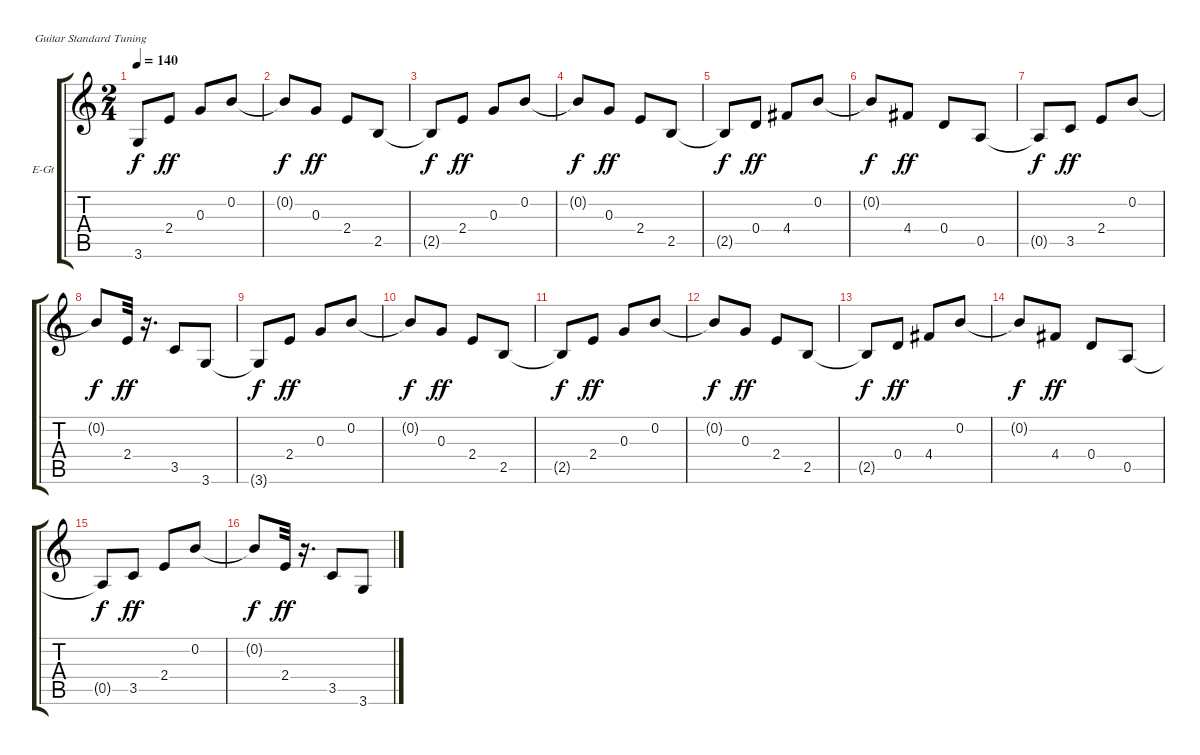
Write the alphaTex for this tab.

\bracketExtendMode groupsimilarinstruments
\firstSystemTrackNameOrientation horizontal
\otherSystemsTrackNameOrientation horizontal
\track ("Гитара 3" "E-Gt") {instrument electricguitarclean}
\staff {score tabs}
\tuning (E4 B3 G3 D3 A2 E2)
\ts (2 4)
\tempo 140
\clef g2
\ks c
3.6{t}.8{dy f} 2.4.8{dy ff} 0.3.8 0.2.8 |
0.2{t}.8{dy f} 0.3.8{dy ff} 2.4.8 2.5.8 |
2.5{t}.8{dy f} 2.4.8{dy ff} 0.3.8 0.2.8 |
0.2{t}.8{dy f} 0.3.8{dy ff} 2.4.8 2.5.8 |
2.5{t}.8{dy f} 0.4.8{dy ff} 4.4.8 0.2.8 |
0.2{t}.8{dy f} 4.4.8{dy ff} 0.4.8 0.5.8 |
0.5{t}.8{dy f} 3.5.8{dy ff} 2.4.8 0.2.8 |
0.2{t}.8{dy f} 2.4.32{dy ff} r.16{d} 3.5.8 3.6.8 |
3.6{t}.8{dy f} 2.4.8{dy ff} 0.3.8 0.2.8 |
0.2{t}.8{dy f} 0.3.8{dy ff} 2.4.8 2.5.8 |
2.5{t}.8{dy f} 2.4.8{dy ff} 0.3.8 0.2.8 |
0.2{t}.8{dy f} 0.3.8{dy ff} 2.4.8 2.5.8 |
2.5{t}.8{dy f} 0.4.8{dy ff} 4.4.8 0.2.8 |
0.2{t}.8{dy f} 4.4.8{dy ff} 0.4.8 0.5.8 |
0.5{t}.8{dy f} 3.5.8{dy ff} 2.4.8 0.2.8 |
0.2{t}.8{dy f} 2.4.32{dy ff} r.16{d} 3.5.8 3.6.8
